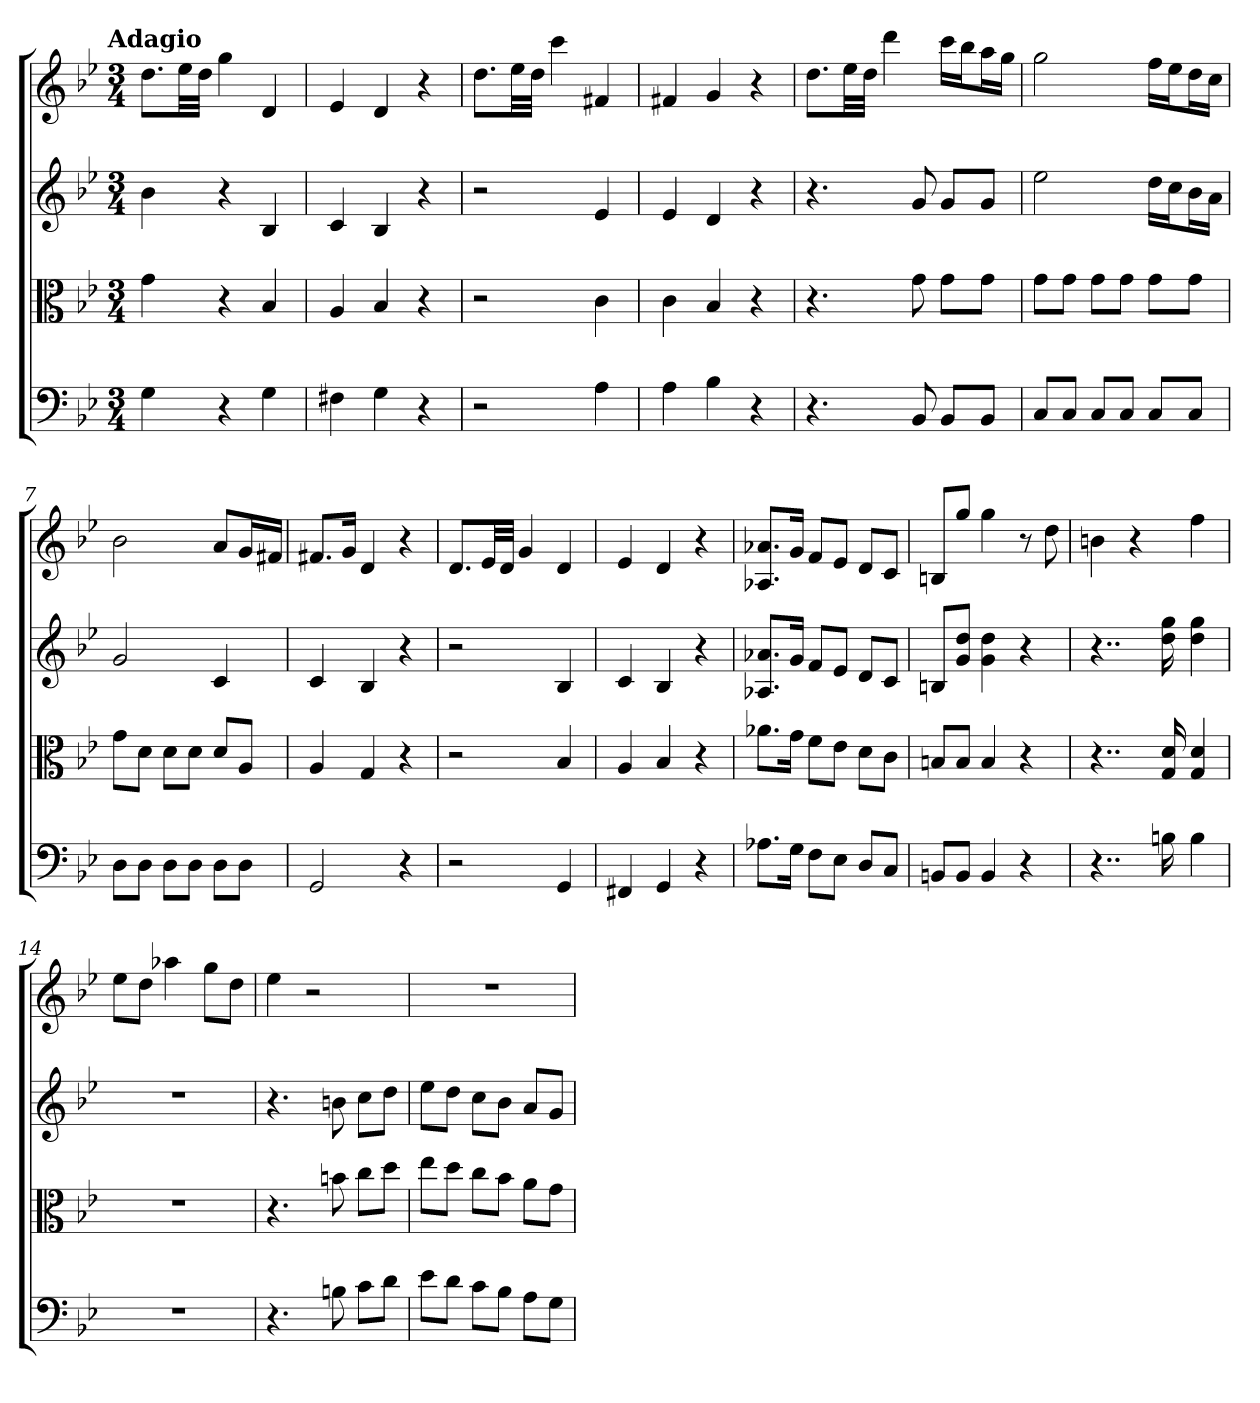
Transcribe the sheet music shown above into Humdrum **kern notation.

**kern	**kern	**kern	**kern
*part4	*part3	*part2	*part1
*staff4	*staff3	*staff2	*staff1
*clefF4	*clefC3	*	*
*k[b-e-]	*k[b-e-]	*k[b-e-]	*k[b-e-]
*g:	*g:	*g:	*g:
!!LO:TX:omd:t=Adagio
*M3/4	*M3/4	*M3/4	*M3/4
*MM70	*MM70	*MM70	*MM70
=	=	=	=
4G	4g	4b-	8.ddL
.	.	.	32ee-LL
.	.	.	32ddJJJ
4r	4r	4r	4gg
4G	4B-	4B-	4d
=2	=2	=2	=2
4F#X	4A	4c	4e-
4G	4B-	4B-	4d
4r	4r	4r	4r
=3	=3	=3	=3
2r	2r	2r	8.ddL
.	.	.	32ee-LL
.	.	.	32ddJJJ
.	.	.	4ccc
4A	4c	4e-	4f#X
=4	=4	=4	=4
4A	4c	4e-	4f#X
4B-	4B-	4d	4g
4r	4r	4r	4r
=5	=5	=5	=5
4.r	4.r	4.r	8.ddL
.	.	.	32ee-LL
.	.	.	32ddJJJ
.	.	.	4ddd
8BB-	8g	8g	.
8BB-/L	8g\L	8gL	16cccLL
.	.	.	16bb-J
8BB-/J	8g\J	8gJ	16aaL
.	.	.	16ggJJ
=6	=6	=6	=6
8C/L	8g\L	2ee-	2gg
8C/J	8g\J	.	.
8C/L	8g\L	.	.
8C/J	8g\J	.	.
8C/L	8g\L	16ddLL	16ffLL
.	.	16ccJ	16ee-J
8C/J	8g\J	16b-L	16ddL
.	.	16aJJ	16ccJJ
=7	=7	=7	=7
8D\L	8g\L	2g	2b-
8D\J	8d\J	.	.
8D\L	8d\L	.	.
8D\J	8d\J	.	.
8D\L	8d/L	4c	8aL
8D\J	8A/J	.	16gL
.	.	.	16f#XJJ
=8	=8	=8	=8
2GG	4A	4c	8.f#XL
.	.	.	16gJk
.	4G	4B-	4d
4r	4r	4r	4r
=9	=9	=9	=9
2r	2r	2r	8.dL
.	.	.	32e-LL
.	.	.	32dJJJ
.	.	.	4g
4GG	4B-	4B-	4d
=10	=10	=10	=10
4FF#X	4A	4c	4e-
4GG	4B-	4B-	4d
4r	4r	4r	4r
=11	=11	=11	=11
8.A-X\L	8.a-X\L	8.A-X 8.a-XL	8.A-X 8.a-XL
16G\Jk	16g\Jk	16gJk	16gJk
8F\L	8f\L	8fL	8fL
8E-\J	8e-\J	8e-J	8e-J
8D/L	8d\L	8dL	8dL
8C/J	8c\J	8cJ	8cJ
=12	=12	=12	=12
8BBn/L	8Bn/L	8BnL	8BnL
8BB/J	8B/J	8g 8ddJ	8ggJ
4BB	4B	4g 4dd	4gg
4r	4r	4r	8r
.	.	.	8dd
=13	=13	=13	=13
4..r	4..r	4..r	4bn
.	.	.	4r
16Bn	16G 16d	16dd 16gg	.
4B	4G 4d	4dd 4gg	4ff
=14	=14	=14	=14
2.r	2.r	2.r	8ee-L
.	.	.	8ddJ
.	.	.	4aa-X
.	.	.	8ggL
.	.	.	8ddJ
=15	=15	=15	=15
4.r	4.r	4.r	4ee-
.	.	.	2r
8Bn	8bn	8bn	.
8c\L	8cc\L	8ccL	.
8d\J	8dd\J	8ddJ	.
=16	=16	=16	=16
8e-\L	8ee-\L	8ee-L	2.r
8d\J	8dd\J	8ddJ	.
8c\L	8cc\L	8ccL	.
8B-\J	8b-\J	8b-J	.
8A\L	8a\L	8aL	.
8G\J	8g\J	8gJ	.
=	=	=	=
*-	*-	*-	*-
